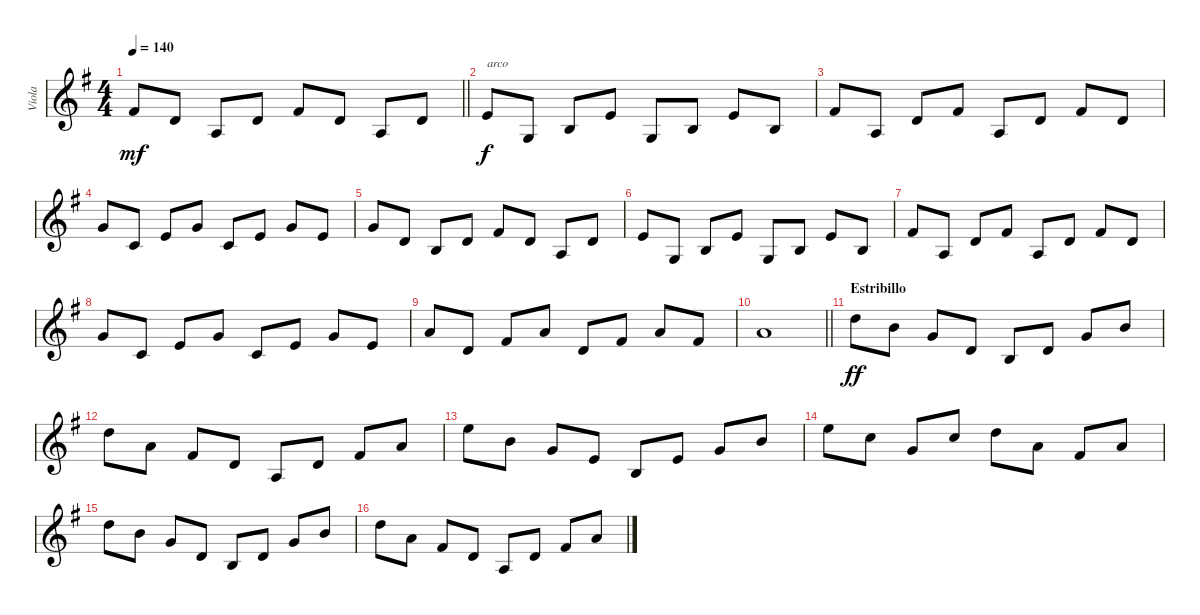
\track ("Viola" "Viola") {instrument stringensemble1}
\staff {score}
\tuning (A4 D4 G3 C3) {hide}
\ts (4 4)
\tempo 140
\clef g2
\barLineRight lightlight
\ks g
4.2.8{dy mf} 0.2.8 2.3.8 0.2.8 4.2.8 0.2.8 2.3.8 0.2.8 |
\section ("" "")
2.2.8{txt "arco" dy f instrument stringensemble1} 0.3.8 4.3.8 2.2.8 0.3.8 4.3.8 2.2.8 4.3.8 |
4.2.8 2.3.8 0.2.8 4.2.8 2.3.8 0.2.8 4.2.8 0.2.8 |
5.2.8 5.3.8 2.2.8 5.2.8 5.3.8 2.2.8 5.2.8 2.2.8 |
5.2.8 0.2.8 4.3.8 0.2.8 4.2.8 0.2.8 2.3.8 0.2.8 |
2.2.8 0.3.8 4.3.8 2.2.8 0.3.8 4.3.8 2.2.8 4.3.8 |
4.2.8 2.3.8 0.2.8 4.2.8 2.3.8 0.2.8 4.2.8 0.2.8 |
5.2.8 5.3.8 2.2.8 5.2.8 5.3.8 2.2.8 5.2.8 2.2.8 |
0.1.8 0.2.8 4.2.8 0.1.8 0.2.8 4.2.8 0.1.8 4.2.8 |
\barLineRight lightlight
0.1.1 |
\section ("" "Estribillo")
5.1.8{dy ff} 2.1.8 5.2.8 0.2.8 4.3.8 0.2.8 5.2.8 2.1.8 |
5.1.8 0.1.8 4.2.8 0.2.8 2.3.8 0.2.8 4.2.8 0.1.8 |
7.1.8 9.2.8 5.2.8 2.2.8 4.3.8 2.2.8 5.2.8 2.1.8 |
7.1.8 3.1.8 5.2.8 3.1.8 5.1.8 0.1.8 4.2.8 0.1.8 |
5.1.8 2.1.8 5.2.8 0.2.8 4.3.8 0.2.8 5.2.8 2.1.8 |
5.1.8 0.1.8 4.2.8 0.2.8 2.3.8 0.2.8 4.2.8 0.1.8
